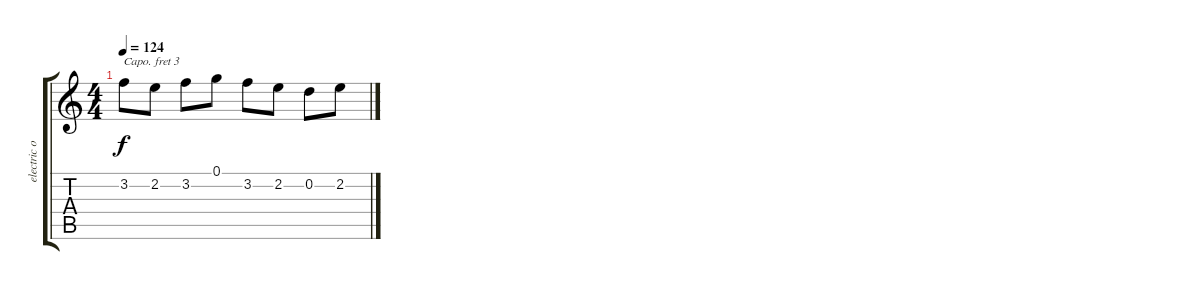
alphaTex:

\track ("electric overdubs capo 3" "electric o") {instrument distortionguitar}
\staff {score tabs}
\capo 3
\tuning (E4 B3 G3 D3 A2 E2) {hide}
\ts (4 4)
\tempo 124
\clef g2
\ks c
3.2.8{dy f} 2.2.8 3.2.8 0.1.8 3.2.8 2.2.8 0.2.8 2.2.8
